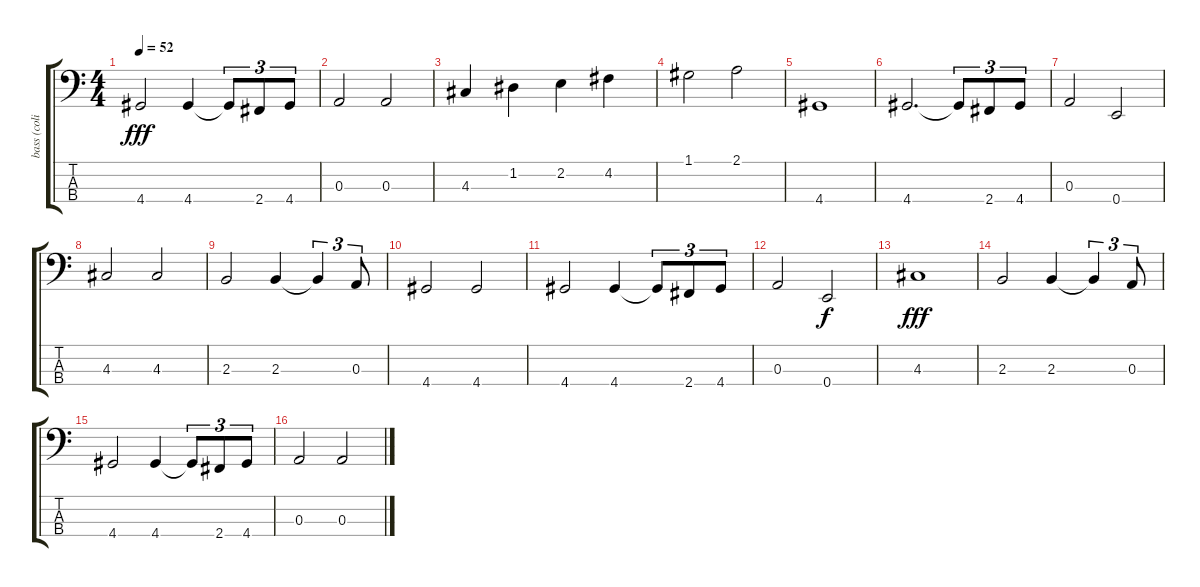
\track ("bass (colin)" "bass (coli") {instrument electricbassfinger}
\staff {score tabs}
\tuning (G2 D2 A1 E1) {hide}
\ts (4 4)
\tempo 52
\clef f4
\ks c
4.4.2{dy fff} 4.4.4 4.4{t}.8{tu (3 2)} 2.4.8{tu (3 2)} 4.4.8{tu (3 2)} |
0.3.2 0.3.2 |
4.3.4 1.2.4 2.2.4 4.2.4 |
1.1.2 2.1.2 |
4.4.1 |
4.4.2{d} 4.4{t}.8{tu (3 2)} 2.4.8{tu (3 2)} 4.4.8{tu (3 2)} |
0.3.2 0.4.2 |
4.3.2 4.3.2 |
2.3.2 2.3.4 2.3{t}.4{tu (3 2)} 0.3.8{tu (3 2)} |
4.4.2 4.4.2 |
4.4.2 4.4.4 4.4{t}.8{tu (3 2)} 2.4.8{tu (3 2)} 4.4.8{tu (3 2)} |
0.3.2 0.4.2{dy f} |
4.3.1{dy fff} |
2.3.2 2.3.4 2.3{t}.4{tu (3 2)} 0.3.8{tu (3 2)} |
4.4.2 4.4.4 4.4{t}.8{tu (3 2)} 2.4.8{tu (3 2)} 4.4.8{tu (3 2)} |
0.3.2 0.3.2
